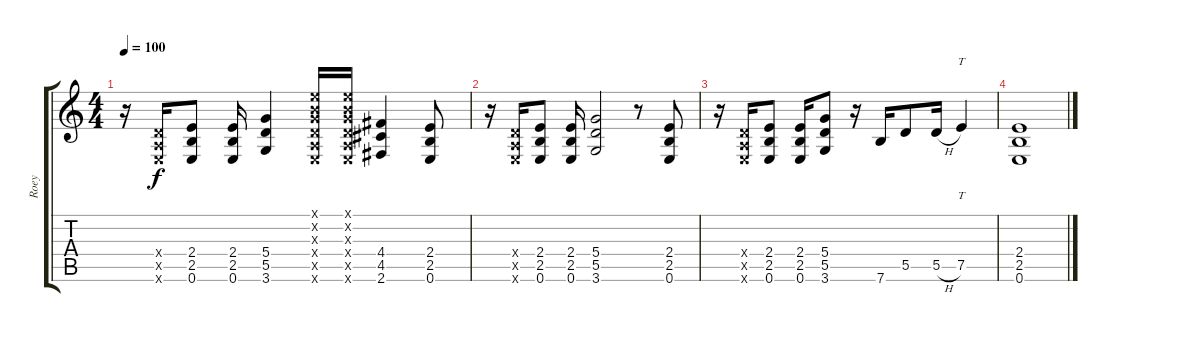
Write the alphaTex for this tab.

\track ("Roey" "Roey") {instrument overdrivenguitar}
\staff {score tabs}
\tuning (E4 B3 G3 D3 A2 E2) {hide}
\ts (4 4)
\tempo 100
\clef g2
\ks c
r.16{dy f} (0.4{x} 0.5{x} 0.6{x}).16 (2.4 2.5 0.6).8 (2.4 2.5 0.6).16 (5.4 5.5 3.6).4 (0.1{x} 0.2{x} 0.3{x} 0.4{x} 0.5{x} 0.6{x}).16 (0.1{x} 0.2{x} 0.3{x} 0.4{x} 0.5{x} 0.6{x}).16 (4.4 4.5 2.6).4 (2.4 2.5 0.6).8 |
r.16 (0.4{x} 0.5{x} 0.6{x}).16 (2.4 2.5 0.6).8 (2.4 2.5 0.6).16 (5.4 5.5 3.6).2 r.8 (2.4 2.5 0.6).8 |
r.16 (0.4{x} 0.5{x} 0.6{x}).16 (2.4 2.5 0.6).8 (2.4 2.5 0.6).16 (5.4 5.5 3.6).8 r.16 7.6.16 5.5.8 5.5{h}.16 7.5.4{tt} |
(2.4 2.5 0.6).1
